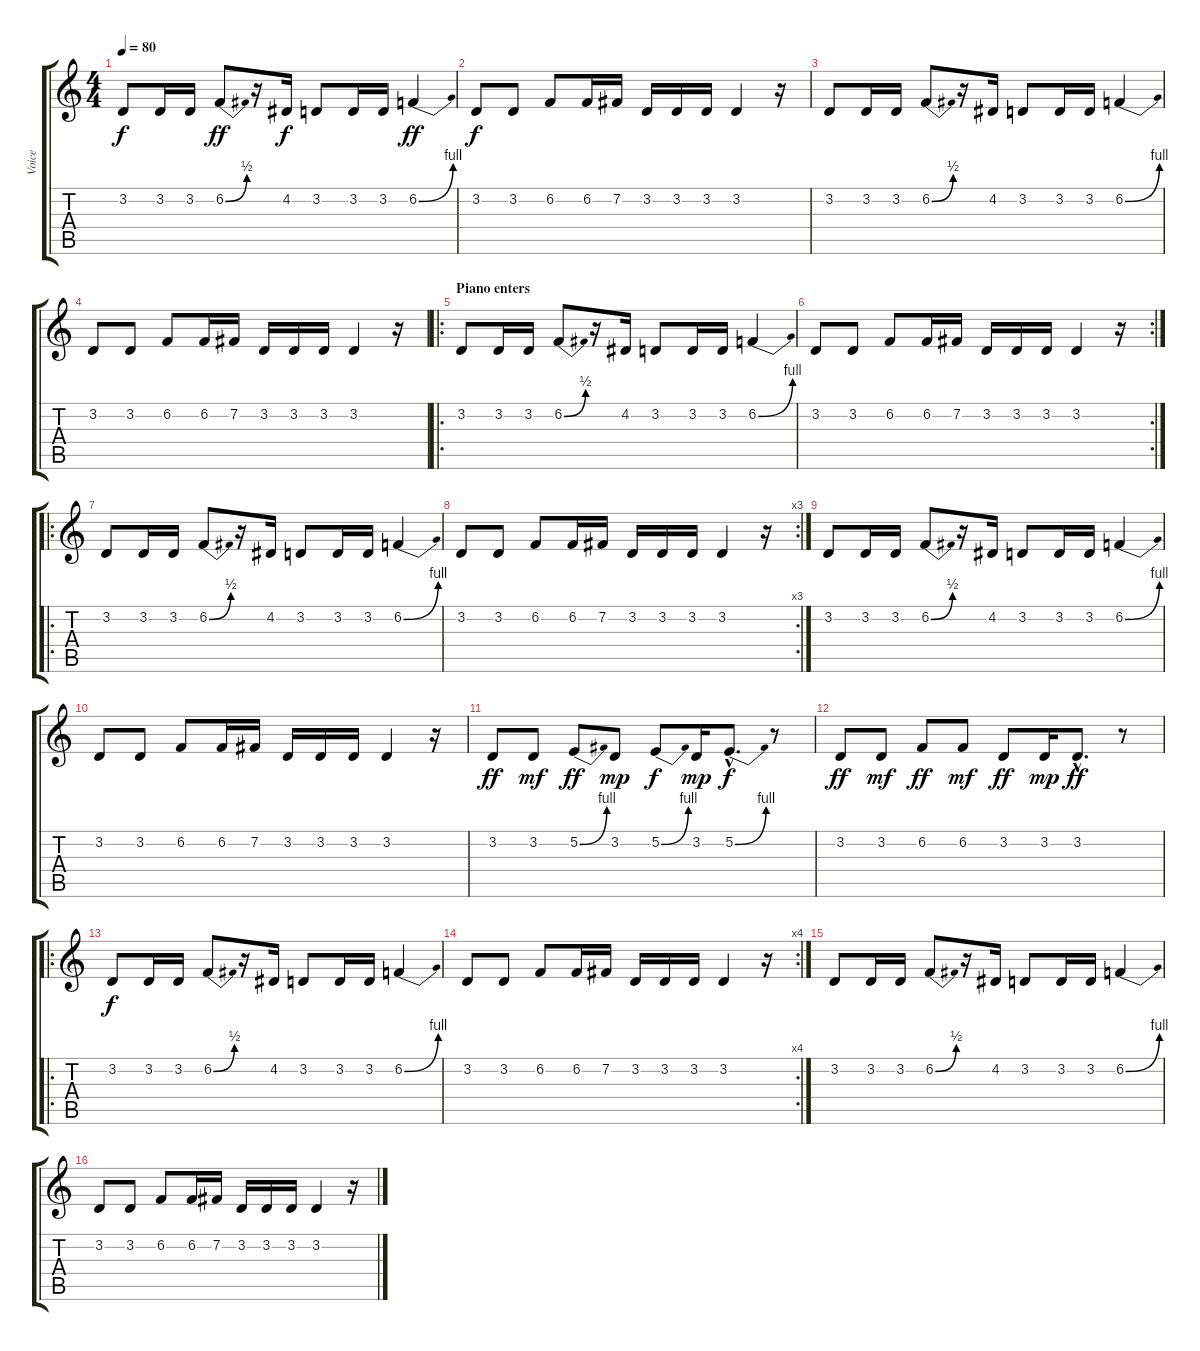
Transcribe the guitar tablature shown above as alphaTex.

\track ("Voice" "Voice") {instrument trumpet}
\staff {score tabs}
\tuning (E4 B3 G3 D3 A2 E2) {hide}
\ts (4 4)
\tempo 80
\clef g2
\ks c
3.2.8{dy f instrument trumpet} 3.2.16 3.2.16 6.2{be (bend 0 0 60 2)}.8{dy ff} r.16 4.2.16{dy f} 3.2.8 3.2.16 3.2.16 6.2{be (bend 0 0 60 4)}.4{dy ff} |
3.2.8{dy f} 3.2.8 6.2.8 6.2.16 7.2.16 3.2.16 3.2.16 3.2.16 3.2.4 r.16 |
3.2.8 3.2.16 3.2.16 6.2{be (bend 0 0 60 2)}.8 r.16 4.2.16 3.2.8 3.2.16 3.2.16 6.2{be (bend 0 0 60 4)}.4 |
3.2.8 3.2.8 6.2.8 6.2.16 7.2.16 3.2.16 3.2.16 3.2.16 3.2.4 r.16 |
\ro
\section ("" "Piano enters")
3.2.8 3.2.16 3.2.16 6.2{be (bend 0 0 60 2)}.8 r.16 4.2.16 3.2.8 3.2.16 3.2.16 6.2{be (bend 0 0 60 4)}.4 |
\rc 2
3.2.8 3.2.8 6.2.8 6.2.16 7.2.16 3.2.16 3.2.16 3.2.16 3.2.4 r.16 |
\ro
3.2.8 3.2.16 3.2.16 6.2{be (bend 0 0 60 2)}.8 r.16 4.2.16 3.2.8 3.2.16 3.2.16 6.2{be (bend 0 0 60 4)}.4 |
\rc 3
3.2.8 3.2.8 6.2.8 6.2.16 7.2.16 3.2.16 3.2.16 3.2.16 3.2.4 r.16 |
3.2.8 3.2.16 3.2.16 6.2{be (bend 0 0 60 2)}.8 r.16 4.2.16 3.2.8 3.2.16 3.2.16 6.2{be (bend 0 0 60 4)}.4 |
3.2.8 3.2.8 6.2.8 6.2.16 7.2.16 3.2.16 3.2.16 3.2.16 3.2.4 r.16 |
3.2.8{dy ff} 3.2.8{dy mf} 5.2{be (bend 0 0 60 4)}.8{dy ff} 3.2.8{dy mp} 5.2{be (bend 0 0 60 4)}.8{dy f} 3.2.16{dy mp} 5.2{be (bend 0 0 60 4) hac}.8{d dy f} r.8 |
3.2.8{dy ff} 3.2.8{dy mf} 6.2.8{dy ff} 6.2.8{dy mf} 3.2.8{dy ff} 3.2.16{dy mp} 3.2{hac}.8{d dy ff} r.8 |
\ro
3.2.8{dy f} 3.2.16 3.2.16 6.2{be (bend 0 0 60 2)}.8 r.16 4.2.16 3.2.8 3.2.16 3.2.16 6.2{be (bend 0 0 60 4)}.4 |
\rc 4
3.2.8 3.2.8 6.2.8 6.2.16 7.2.16 3.2.16 3.2.16 3.2.16 3.2.4 r.16 |
3.2.8 3.2.16 3.2.16 6.2{be (bend 0 0 60 2)}.8 r.16 4.2.16 3.2.8 3.2.16 3.2.16 6.2{be (bend 0 0 60 4)}.4 |
3.2.8 3.2.8 6.2.8 6.2.16 7.2.16 3.2.16 3.2.16 3.2.16 3.2.4 r.16
